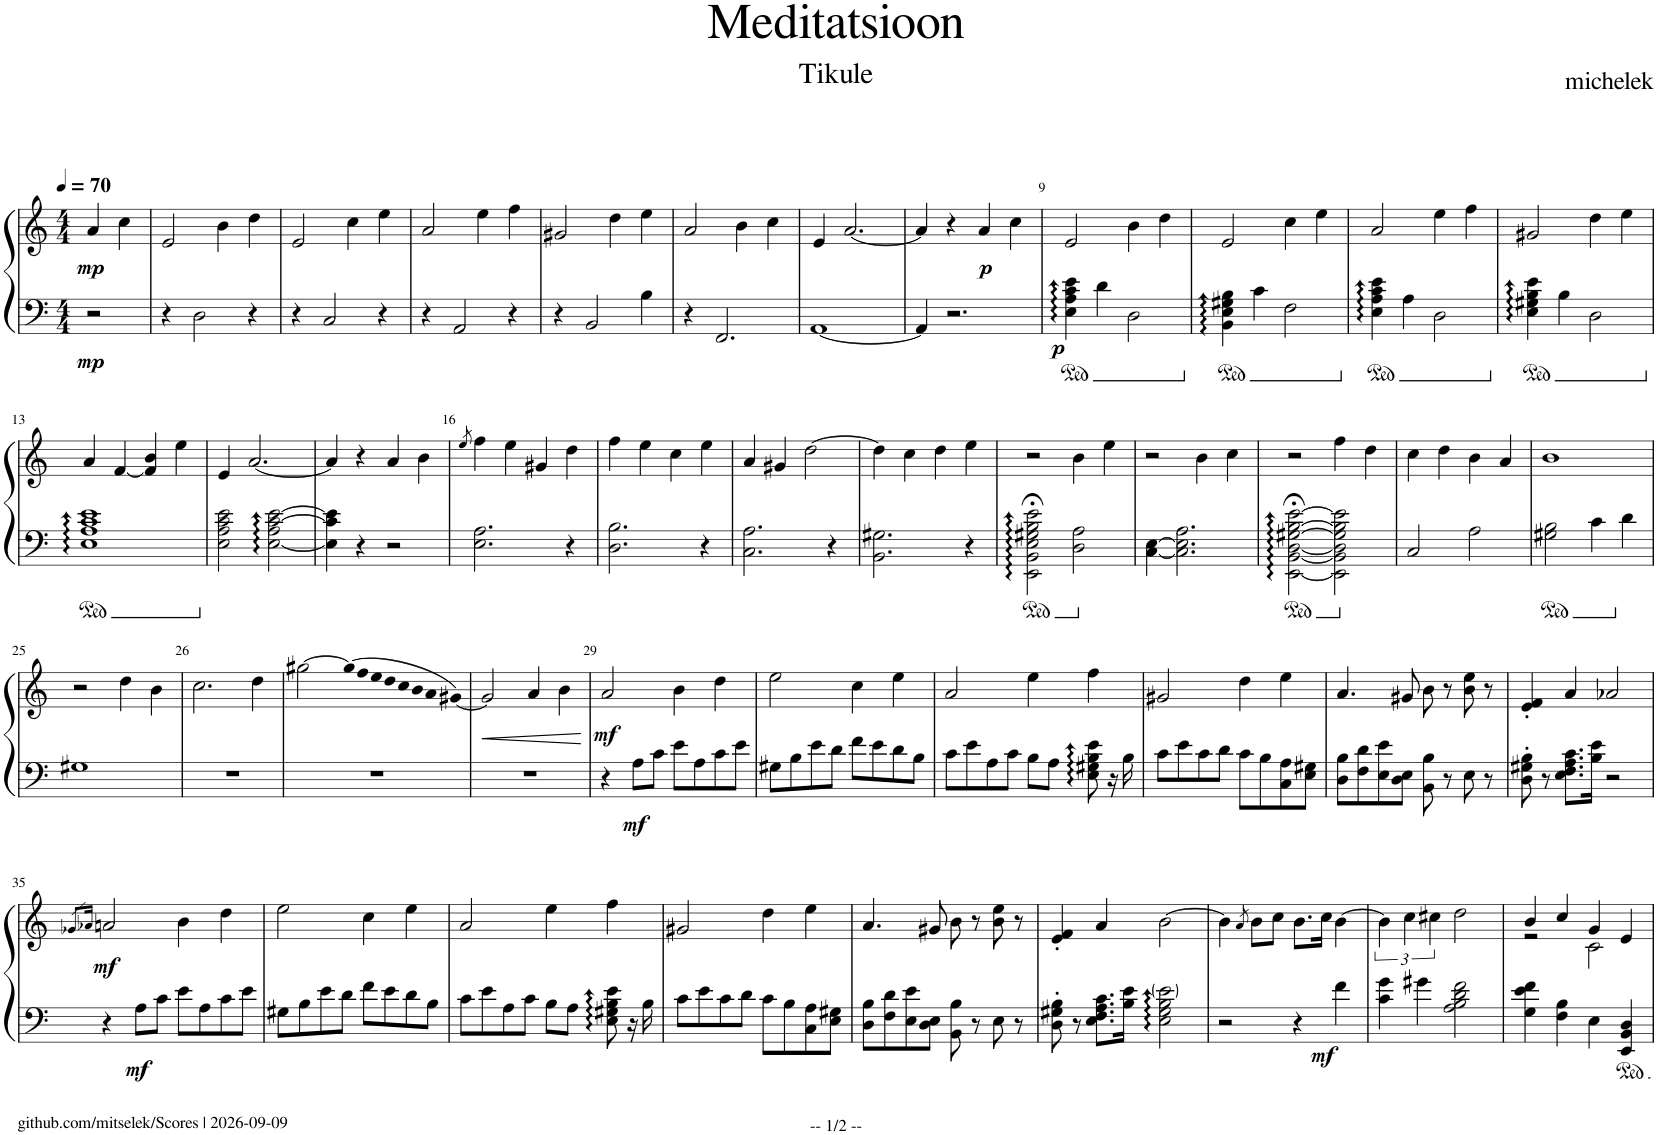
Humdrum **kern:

**kern	**kern	**dynam
*part1	*part1	*part1
*staff2	*staff1	*staff1/2
*I"Piano	*	*
*I'Pno	*	*
*clefF4	*clefG2	*
*k[]	*k[]	*
*M4/4	*M4/4	*
*MM70	*MM70	*
=1	=1	=1
!	!	!LO:DY:b=2
!	!	!LO:DY:n=1:b
2r	4a/	mp mp
.	4cc\	.
=2	=2	=2
4r	2e/	.
2D\	.	.
.	4b\	.
4r	4dd\	.
=3	=3	=3
4r	2e/	.
2C/	.	.
.	4cc\	.
4r	4ee\	.
=4	=4	=4
4r	2a/	.
2AA/	.	.
.	4ee\	.
4r	4ff\	.
=5	=5	=5
4r	2g#X/	.
2BB/	.	.
.	4dd\	.
4B\	4ee\	.
=6	=6	=6
4r	2a/	.
2.FF/	.	.
.	4b\	.
.	4cc\	.
=7	=7	=7
[1AA	4e/	.
.	[2.a/	.
=8	=8	=8
4AA/]	4a/]	.
2.r	4r	.
!	!	!LO:DY:b
.	4a/	p
.	4cc\	.
=9	=9	=9
!	!	!LO:DY:b=2
4E\:: 4A\:: 4c\:: 4e\::	2e/	p
4d\	.	.
2D\	4b\	.
.	4dd\	.
=10	=10	=10
4BB\:: 4E\:: 4G#X\:: 4B\::	2e/	.
4c\	.	.
2F\	4cc\	.
.	4ee\	.
=11	=11	=11
4E\:: 4A\:: 4c\:: 4e\::	2a/	.
4A\	.	.
2D\	4ee\	.
.	4ff\	.
=12	=12	=12
4E\:: 4G#X\:: 4B\:: 4e\::	2g#X/	.
4B\	.	.
2D\	4dd\	.
.	4ee\	.
!!LO:LB:g=z
=13	=13	=13
1E:: 1A:: 1c:: 1e::	4a/	.
.	[4f/	.
.	4f/] 4b/	.
.	4ee\	.
=14	=14	=14
2E\ 2A\ 2c\ 2e\	4e/	.
.	[2.a/	.
[2E\:: 2A\:: [2c\:: [2e\::	.	.
=15	=15	=15
4E\] 4c\] 4e\]	4a/]	.
4r	4r	.
2r	4a/	.
.	4b\	.
=16	=16	=16
.	8qee/	.
2.E\ 2.A\	4ff\	.
.	4ee\	.
.	4g#X/	.
4r	4dd\	.
=17	=17	=17
2.D\ 2.B\	4ff\	.
.	4ee\	.
.	4cc\	.
4r	4ee\	.
=18	=18	=18
2.C\ 2.A\	4a/	.
.	4g#X/	.
.	[2dd\	.
4r	.	.
=19	=19	=19
2.BB\ 2.G#X\	4dd\]	.
.	4cc\	.
.	4dd\	.
4r	4ee\	.
=20	=20	=20
2EE\::;< 2BB\::;< 2E\::;< 2G#X\::;< 2B\::;< 2e\::;<	2r	.
2D\ 2A\	4b\	.
.	4ee\	.
=21	=21	=21
[4C\ [4E\	2r	.
2.C\] 2.E\] 2.A\	.	.
.	4b\	.
.	4cc\	.
=22	=22	=22
[2EE\::;< [2BB\::;< [2D\::;< [2G#X\::;< [2B\::;< [2e\::;<	2r	.
2EE\] 2BB\] 2D\] 2G#\] 2B\] 2e\]	4ff\	.
.	4dd\	.
=23	=23	=23
2C/	4cc\	.
.	4dd\	.
2A\	4b\	.
.	4a/	.
=24	=24	=24
2G#X\ 2B\	1b	.
4c\	.	.
4d\	.	.
!!LO:LB:g=z
=25	=25	=25
1G#X	2r	.
.	4dd\	.
.	4b\	.
=26	=26	=26
1r	2.cc\	.
.	4dd\	.
=27	=27	=27
1r	[2gg#X\	.
.	(16gg#]	.
.	16ff	.
.	16ee	.
.	16dd	.
.	16cc	.
.	16b	.
.	16a	.
.	[16g#X)	.
=28	=28	=28
!	!	!LO:HP:b
1r	2g#/]	<
.	4a/	.
.	4b\	.
.	.	[
=29	=29	=29
!	!	!LO:DY:b
4r	2a/	mf
!	!	!LO:DY:b=2
8A\L	.	mf
8c\J	.	.
8e\L	4b\	.
8A\	.	.
8c\	4dd\	.
8e\J	.	.
=30	=30	=30
8G#X\L	2ee\	.
8B\	.	.
8e\	.	.
8d\J	.	.
8f\L	4cc\	.
8e\	.	.
8d\	4ee\	.
8B\J	.	.
=31	=31	=31
8c\L	2a/	.
8e\	.	.
8A\	.	.
8c\J	.	.
8B\L	4ee\	.
8A\J	.	.
8E\:: 8G#X\:: 8B\:: 8e\::	4ff\	.
16r	.	.
16B\	.	.
=32	=32	=32
8c\L	2g#X/	.
8e\	.	.
8c\	.	.
8d\J	.	.
8c\L	4dd\	.
8B\	.	.
8C\ 8A\	4ee\	.
8E\ 8G#X\J	.	.
=33	=33	=33
8D\ 8B\L	4.a/	.
8F\ 8d\	.	.
8E\ 8e\	.	.
8D\ 8E\J	8g#X/	.
8BB\ 8B\	8b\	.
8r	8r	.
8E\	8b\ 8ee\	.
8r	8r	.
=34	=34	=34
8D\' 8G#X\' 8B\'	4e/' 4f/'	.
8r	.	.
8.E\ 8.F\ 8.A\ 8.c\L	4a/	.
16B\ 16e\Jk	.	.
2r	2a-X/	.
!!LO:LB:g=z
=35	=35	=35
.	8qg-X/L	.
.	16qa-X/Jk	.
!	!	!LO:DY:b
4r	2an/	mf
!	!	!LO:DY:b=2
8A\L	.	mf
8c\J	.	.
8e\L	4b\	.
8A\	.	.
8c\	4dd\	.
8e\J	.	.
=36	=36	=36
8G#X\L	2ee\	.
8B\	.	.
8e\	.	.
8d\J	.	.
8f\L	4cc\	.
8e\	.	.
8d\	4ee\	.
8B\J	.	.
=37	=37	=37
8c\L	2a/	.
8e\	.	.
8A\	.	.
8c\J	.	.
8B\L	4ee\	.
8A\J	.	.
8E\:: 8G#X\:: 8B\:: 8e\::	4ff\	.
16r	.	.
16B\	.	.
=38	=38	=38
8c\L	2g#X/	.
8e\	.	.
8c\	.	.
8d\J	.	.
8c\L	4dd\	.
8B\	.	.
8C\ 8A\	4ee\	.
8E\ 8G#X\J	.	.
=39	=39	=39
8D\ 8B\L	4.a/	.
8F\ 8d\	.	.
8E\ 8e\	.	.
8D\ 8E\J	8g#X/	.
8BB\ 8B\	8b\	.
8r	8r	.
8E\	8b\ 8ee\	.
8r	8r	.
=40	=40	=40
8D\' 8G#X\' 8B\'	4e/' 4f/'	.
8r	.	.
8.E\ 8.F\ 8.A\ 8.c\L	4a/	.
16B\ 16e\Jk	.	.
2E\:: 2G#\:: 2B\:: 2e\::	[2b\	.
=41	=41	=41
2r	4b\]	.
.	8qa/	.
.	8b\L	.
.	8cc\J	.
4r	8.b\L	.
.	16cc\Jk	.
!	!	!LO:DY:b=2
4f\	[4b\	mf
=42	=42	=42
4c\ 4g\	6b\]	.
.	6cc\	.
4g#X\	.	.
.	6cc#X\	.
2A\ 2B\ 2d\ 2f\	2dd\	.
=43	=43	=43
*	*^	*
4G\ 4e\ 4f\	4b/	2r	.
4F\ 4B\	4cc/	.	.
4E\	4g/	2c\	.
4EE/ 4BB/ 4D/	4e/	.	.
*	*v	*v	*
=	=	=
*-	*-	*-
